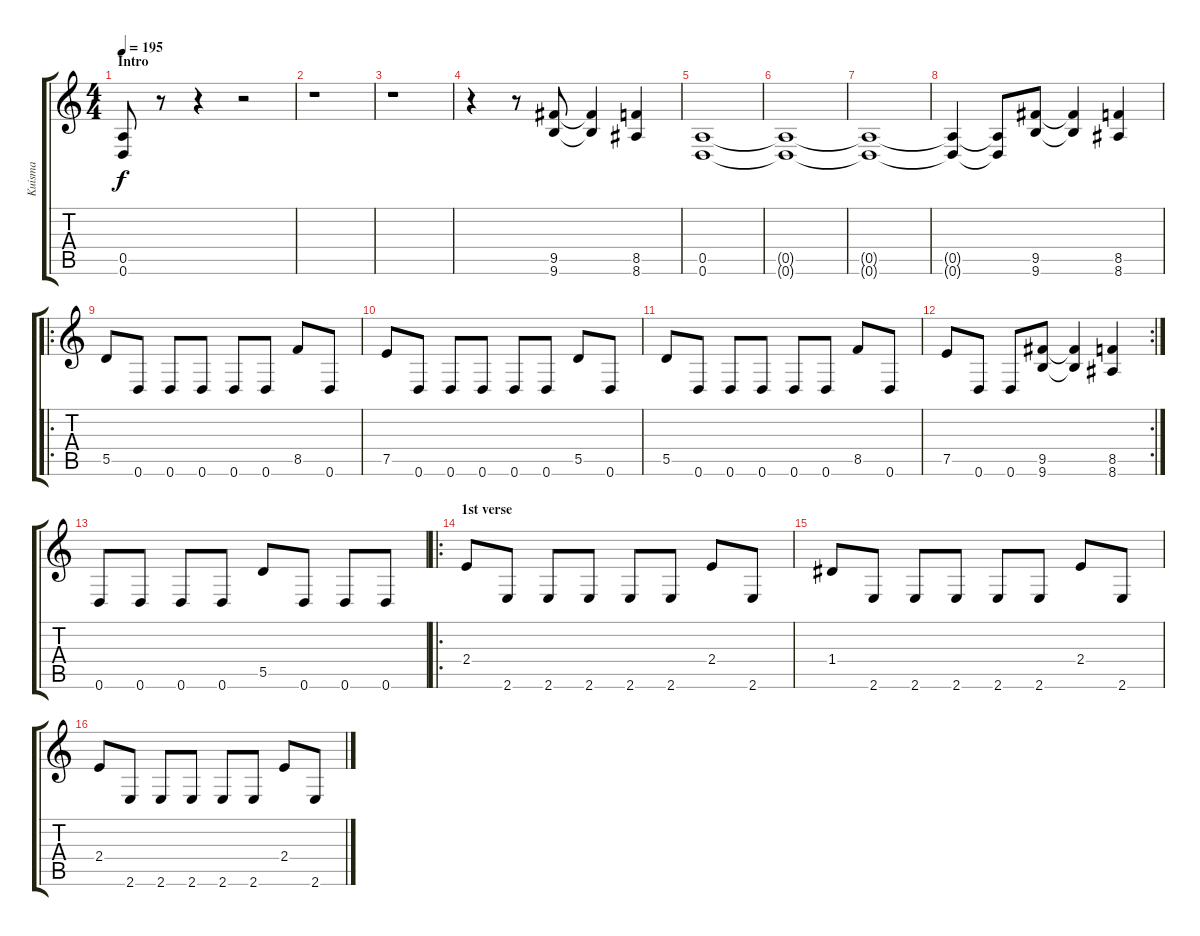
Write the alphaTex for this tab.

\track ("Kuisma" "Kuisma") {instrument distortionguitar}
\staff {score tabs}
\tuning (E4 B3 G3 D3 A2 D2) {hide}
\ts (4 4)
\section ("" "Intro")
\tempo 195
\clef g2
\ks c
(0.5 0.6).8{dy f instrument distortionguitar} r.8 r.4 r.2 |
r.1 |
r.1 |
r.4 r.8 (9.5 9.6).8 (9.5{t} 9.6{t}).4 (8.5 8.6).4 |
(0.5 0.6).1 |
(0.5{t} 0.6{t}).1 |
(0.5{t} 0.6{t}).1 |
(0.5{t} 0.6{t}).4 (0.5{t} 0.6{t}).8 (9.5 9.6).8 (9.5{t} 9.6{t}).4 (8.5 8.6).4 |
\ro
5.5.8 0.6.8 0.6.8 0.6.8 0.6.8 0.6.8 8.5.8 0.6.8 |
7.5.8 0.6.8 0.6.8 0.6.8 0.6.8 0.6.8 5.5.8 0.6.8 |
5.5.8 0.6.8 0.6.8 0.6.8 0.6.8 0.6.8 8.5.8 0.6.8 |
\rc 2
7.5.8 0.6.8 0.6.8 (9.5 9.6).8 (9.5{t} 9.6{t}).4 (8.5 8.6).4 |
0.6.8 0.6.8 0.6.8 0.6.8 5.5.8 0.6.8 0.6.8 0.6.8 |
\ro
\section ("" "1st verse")
2.4.8 2.6.8 2.6.8 2.6.8 2.6.8 2.6.8 2.4.8 2.6.8 |
1.4.8 2.6.8 2.6.8 2.6.8 2.6.8 2.6.8 2.4.8 2.6.8 |
2.4.8 2.6.8 2.6.8 2.6.8 2.6.8 2.6.8 2.4.8 2.6.8
